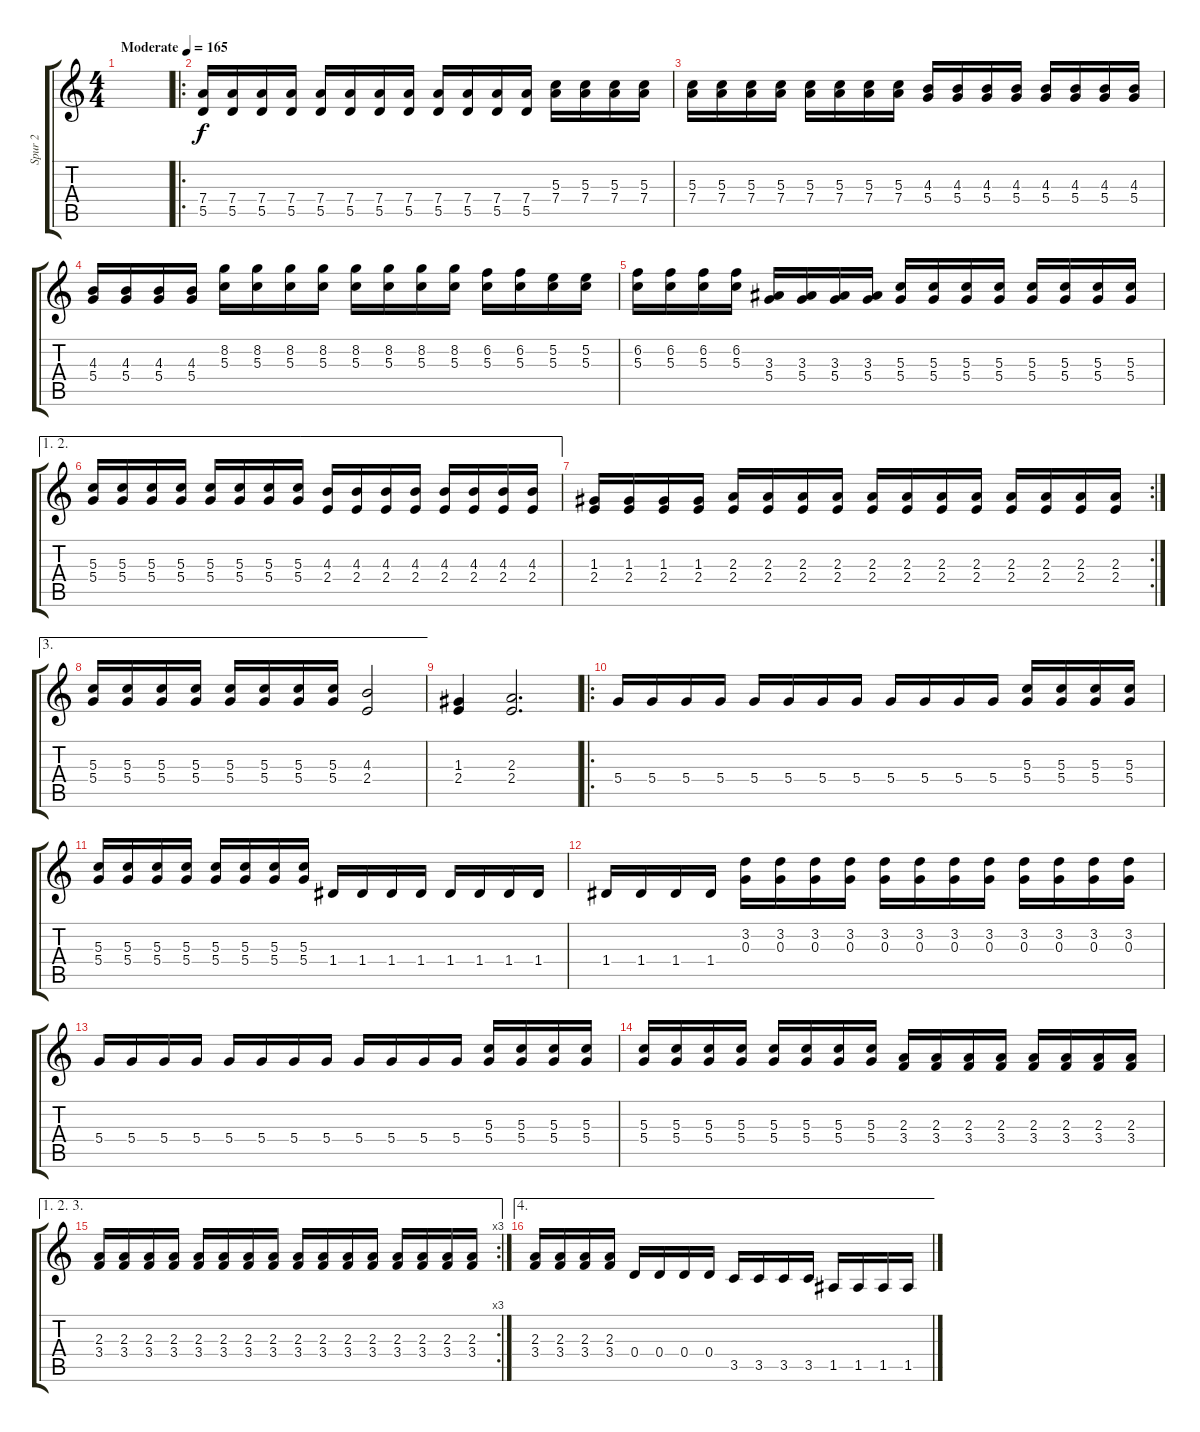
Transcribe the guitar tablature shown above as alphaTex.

\track ("Spur 2" "Spur 2") {instrument distortionguitar}
\staff {score tabs}
\tuning (E4 B3 G3 D3 A2 E2) {hide}
\ts (4 4)
\tempo (165 "Moderate")
\clef g2
\ks c
|
\ro
(7.4 5.5).16 (7.4 5.5).16 (7.4 5.5).16 (7.4 5.5).16 (7.4 5.5).16 (7.4 5.5).16 (7.4 5.5).16 (7.4 5.5).16 (7.4 5.5).16 (7.4 5.5).16 (7.4 5.5).16 (7.4 5.5).16 (5.3 7.4).16 (5.3 7.4).16 (5.3 7.4).16 (5.3 7.4).16 |
(5.3 7.4).16 (5.3 7.4).16 (5.3 7.4).16 (5.3 7.4).16 (5.3 7.4).16 (5.3 7.4).16 (5.3 7.4).16 (5.3 7.4).16 (4.3 5.4).16 (4.3 5.4).16 (4.3 5.4).16 (4.3 5.4).16 (4.3 5.4).16 (4.3 5.4).16 (4.3 5.4).16 (4.3 5.4).16 |
(4.3 5.4).16 (4.3 5.4).16 (4.3 5.4).16 (4.3 5.4).16 (8.2 5.3).16 (8.2 5.3).16 (8.2 5.3).16 (8.2 5.3).16 (8.2 5.3).16 (8.2 5.3).16 (8.2 5.3).16 (8.2 5.3).16 (6.2 5.3).16 (6.2 5.3).16 (5.2 5.3).16 (5.2 5.3).16 |
(6.2 5.3).16 (6.2 5.3).16 (6.2 5.3).16 (6.2 5.3).16 (3.3 5.4).16 (3.3 5.4).16 (3.3 5.4).16 (3.3 5.4).16 (5.3 5.4).16 (5.3 5.4).16 (5.3 5.4).16 (5.3 5.4).16 (5.3 5.4).16 (5.3 5.4).16 (5.3 5.4).16 (5.3 5.4).16 |
\ae (1 2)
(5.3 5.4).16 (5.3 5.4).16 (5.3 5.4).16 (5.3 5.4).16 (5.3 5.4).16 (5.3 5.4).16 (5.3 5.4).16 (5.3 5.4).16 (4.3 2.4).16 (4.3 2.4).16 (4.3 2.4).16 (4.3 2.4).16 (4.3 2.4).16 (4.3 2.4).16 (4.3 2.4).16 (4.3 2.4).16 |
\rc 2
(1.3 2.4).16 (1.3 2.4).16 (1.3 2.4).16 (1.3 2.4).16 (2.3 2.4).16 (2.3 2.4).16 (2.3 2.4).16 (2.3 2.4).16 (2.3 2.4).16 (2.3 2.4).16 (2.3 2.4).16 (2.3 2.4).16 (2.3 2.4).16 (2.3 2.4).16 (2.3 2.4).16 (2.3 2.4).16 |
\ae 3
(5.3 5.4).16 (5.3 5.4).16 (5.3 5.4).16 (5.3 5.4).16 (5.3 5.4).16 (5.3 5.4).16 (5.3 5.4).16 (5.3 5.4).16 (4.3 2.4).2 |
(1.3 2.4).4 (2.3 2.4).2{d} |
\ro
5.4.16 5.4.16 5.4.16 5.4.16 5.4.16 5.4.16 5.4.16 5.4.16 5.4.16 5.4.16 5.4.16 5.4.16 (5.3 5.4).16 (5.3 5.4).16 (5.3 5.4).16 (5.3 5.4).16 |
(5.3 5.4).16 (5.3 5.4).16 (5.3 5.4).16 (5.3 5.4).16 (5.3 5.4).16 (5.3 5.4).16 (5.3 5.4).16 (5.3 5.4).16 1.4.16 1.4.16 1.4.16 1.4.16 1.4.16 1.4.16 1.4.16 1.4.16 |
1.4.16 1.4.16 1.4.16 1.4.16 (3.2 0.3).16 (3.2 0.3).16 (3.2 0.3).16 (3.2 0.3).16 (3.2 0.3).16 (3.2 0.3).16 (3.2 0.3).16 (3.2 0.3).16 (3.2 0.3).16 (3.2 0.3).16 (3.2 0.3).16 (3.2 0.3).16 |
5.4.16 5.4.16 5.4.16 5.4.16 5.4.16 5.4.16 5.4.16 5.4.16 5.4.16 5.4.16 5.4.16 5.4.16 (5.3 5.4).16 (5.3 5.4).16 (5.3 5.4).16 (5.3 5.4).16 |
(5.3 5.4).16 (5.3 5.4).16 (5.3 5.4).16 (5.3 5.4).16 (5.3 5.4).16 (5.3 5.4).16 (5.3 5.4).16 (5.3 5.4).16 (2.3 3.4).16 (2.3 3.4).16 (2.3 3.4).16 (2.3 3.4).16 (2.3 3.4).16 (2.3 3.4).16 (2.3 3.4).16 (2.3 3.4).16 |
\ae (1 2 3)
\rc 3
(2.3 3.4).16 (2.3 3.4).16 (2.3 3.4).16 (2.3 3.4).16 (2.3 3.4).16 (2.3 3.4).16 (2.3 3.4).16 (2.3 3.4).16 (2.3 3.4).16 (2.3 3.4).16 (2.3 3.4).16 (2.3 3.4).16 (2.3 3.4).16 (2.3 3.4).16 (2.3 3.4).16 (2.3 3.4).16 |
\ae 4
(2.3 3.4).16 (2.3 3.4).16 (2.3 3.4).16 (2.3 3.4).16 0.4.16 0.4.16 0.4.16 0.4.16 3.5.16 3.5.16 3.5.16 3.5.16 1.5.16 1.5.16 1.5.16 1.5.16
